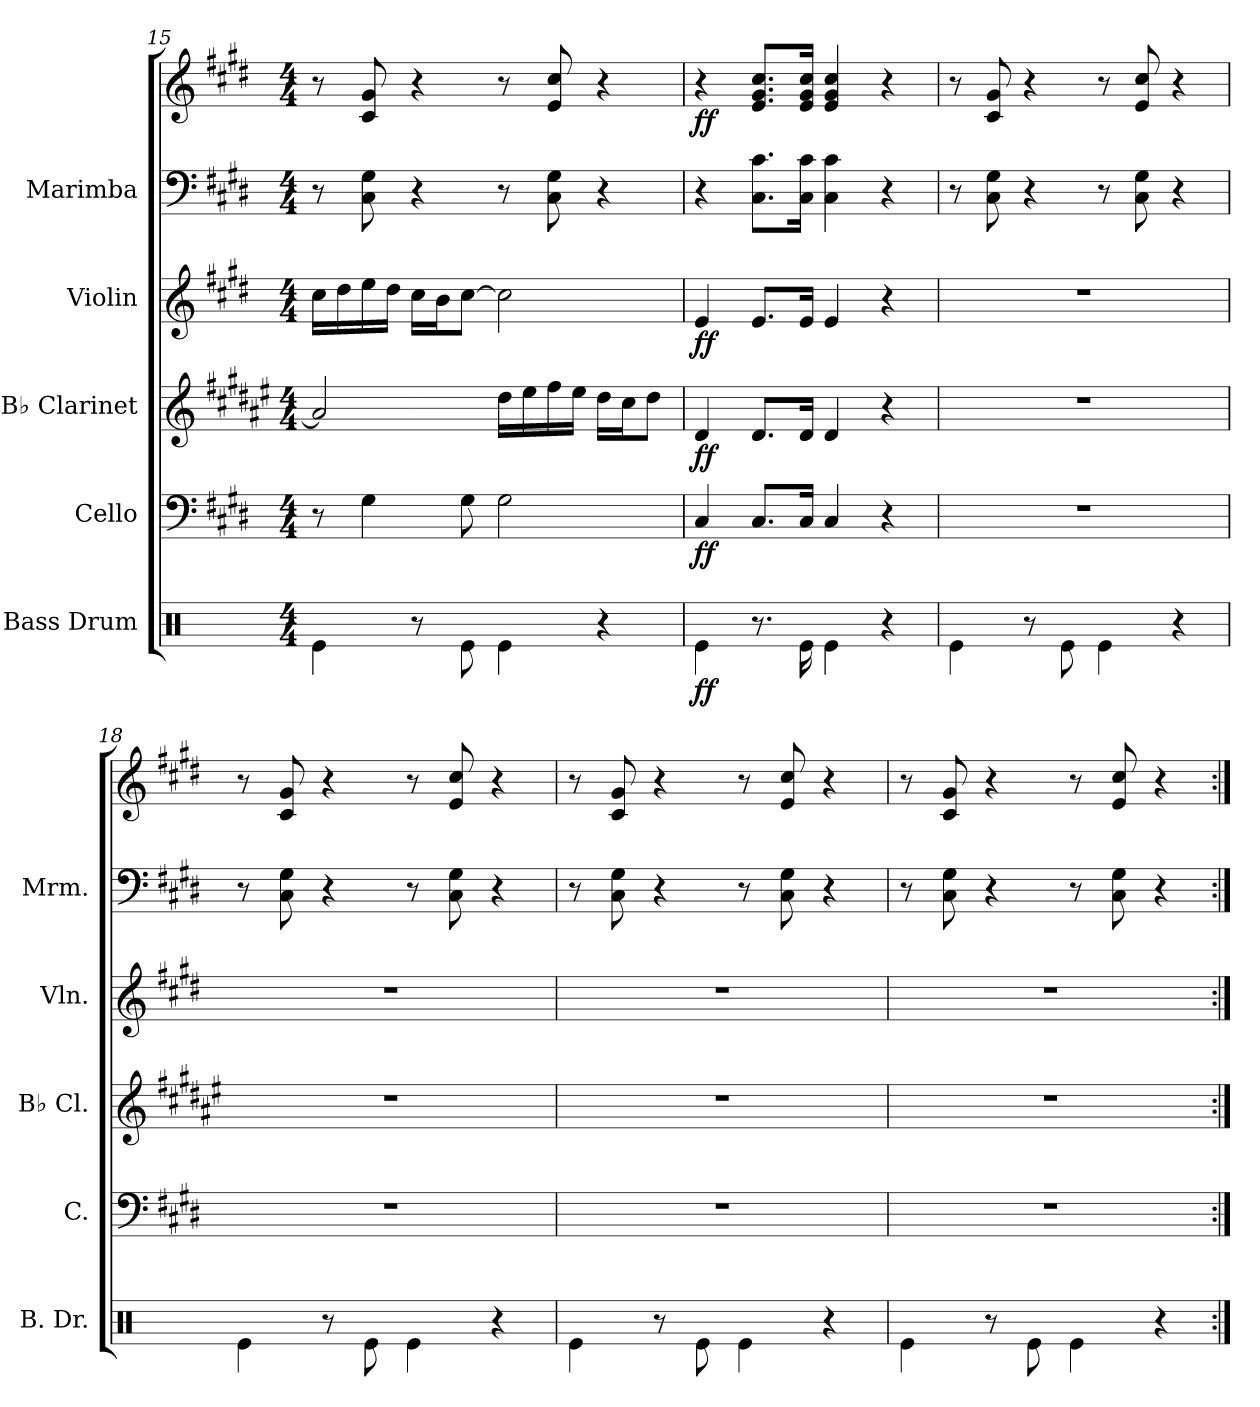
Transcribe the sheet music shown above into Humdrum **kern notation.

**kern	**dynam	**kern	**dynam	**kern	**dynam	**kern	**dynam	**kern	**kern	**dynam
*part5	*part5	*part4	*part4	*part3	*part3	*part2	*part2	*part1	*part1	*part1
*staff6	*staff6	*staff5	*staff5	*staff4	*staff4	*staff3	*staff3	*staff2	*staff1	*staff1/2
*I"Bass Drum	*	*I"Cello	*	*I"B♭ Clarinet	*	*I"Violin	*	*I"Marimba	*	*
*I'B. Dr.	*	*I'C.	*	*I'B♭ Cl.	*	*I'Vln.	*	*I'Mrm.	*	*
*clefX	*	*clefF4	*	*clefG2	*	*clefG2	*	*clefF4	*clefG2	*
*	*	*	*	*ITrd1c2	*	*	*	*	*	*
*k[]	*	*k[f#c#g#d#]	*	*k[f#c#g#d#]	*	*k[f#c#g#d#]	*	*k[f#c#g#d#]	*k[f#c#g#d#]	*
*M4/4	*	*M4/4	*	*M4/4	*	*M4/4	*	*M4/4	*M4/4	*
=15	=15	=15	=15	=15	=15	=15	=15	=15	=15	=15
4Re\	.	8r	.	2g#/]	.	16cc#\LL	.	8r	8r	.
.	.	.	.	.	.	16dd#\	.	.	.	.
.	.	4G#\	.	.	.	16ee\	.	8C#\ 8G#\	8c#/ 8g#/	.
.	.	.	.	.	.	16dd#\JJ	.	.	.	.
8r	.	.	.	.	.	16cc#\LL	.	4r	4r	.
.	.	.	.	.	.	16b\J	.	.	.	.
8Re\	.	8G#\	.	.	.	[8cc#\J	.	.	.	.
4Re\	.	2G#\	.	16cc#\LL	.	2cc#\]	.	8r	8r	.
.	.	.	.	16dd#\	.	.	.	.	.	.
.	.	.	.	16ee\	.	.	.	8C#\ 8G#\	8e/ 8cc#/	.
.	.	.	.	16dd#\JJ	.	.	.	.	.	.
4r	.	.	.	16cc#\LL	.	.	.	4r	4r	.
.	.	.	.	16b\J	.	.	.	.	.	.
.	.	.	.	8cc#\J	.	.	.	.	.	.
=16	=16	=16	=16	=16	=16	=16	=16	=16	=16	=16
!	!LO:DY:b	!	!LO:DY:b	!	!LO:DY:b	!	!LO:DY:b	!	!	!LO:DY:b
4Re\	ff	4C#/	ff	4c#/	ff	4e/	ff	4r	4r	ff
8.r	.	8.C#/L	.	8.c#/L	.	8.e/L	.	8.C#\ 8.c#\L	8.e/ 8.g#/ 8.cc#/L	.
16Re\	.	16C#/Jk	.	16c#/Jk	.	16e/Jk	.	16C#\ 16c#\Jk	16e/ 16g#/ 16cc#/Jk	.
4Re\	.	4C#/	.	4c#/	.	4e/	.	4C#\ 4c#\	4e/ 4g#/ 4cc#/	.
4r	.	4r	.	4r	.	4r	.	4r	4r	.
!!LO:LB:g=z
=17	=17	=17	=17	=17	=17	=17	=17	=17	=17	=17
4Re\	.	1r	.	1r	.	1r	.	8r	8r	.
.	.	.	.	.	.	.	.	8C#\ 8G#\	8c#/ 8g#/	.
8r	.	.	.	.	.	.	.	4r	4r	.
8Re\	.	.	.	.	.	.	.	.	.	.
4Re\	.	.	.	.	.	.	.	8r	8r	.
.	.	.	.	.	.	.	.	8C#\ 8G#\	8e/ 8cc#/	.
4r	.	.	.	.	.	.	.	4r	4r	.
=18	=18	=18	=18	=18	=18	=18	=18	=18	=18	=18
4Re\	.	1r	.	1r	.	1r	.	8r	8r	.
.	.	.	.	.	.	.	.	8C#\ 8G#\	8c#/ 8g#/	.
8r	.	.	.	.	.	.	.	4r	4r	.
8Re\	.	.	.	.	.	.	.	.	.	.
4Re\	.	.	.	.	.	.	.	8r	8r	.
.	.	.	.	.	.	.	.	8C#\ 8G#\	8e/ 8cc#/	.
4r	.	.	.	.	.	.	.	4r	4r	.
=19	=19	=19	=19	=19	=19	=19	=19	=19	=19	=19
4Re\	.	1r	.	1r	.	1r	.	8r	8r	.
.	.	.	.	.	.	.	.	8C#\ 8G#\	8c#/ 8g#/	.
8r	.	.	.	.	.	.	.	4r	4r	.
8Re\	.	.	.	.	.	.	.	.	.	.
4Re\	.	.	.	.	.	.	.	8r	8r	.
.	.	.	.	.	.	.	.	8C#\ 8G#\	8e/ 8cc#/	.
4r	.	.	.	.	.	.	.	4r	4r	.
=20	=20	=20	=20	=20	=20	=20	=20	=20	=20	=20
4Re\	.	1r	.	1r	.	1r	.	8r	8r	.
.	.	.	.	.	.	.	.	8C#\ 8G#\	8c#/ 8g#/	.
8r	.	.	.	.	.	.	.	4r	4r	.
8Re\	.	.	.	.	.	.	.	.	.	.
4Re\	.	.	.	.	.	.	.	8r	8r	.
.	.	.	.	.	.	.	.	8C#\ 8G#\	8e/ 8cc#/	.
4r	.	.	.	.	.	.	.	4r	4r	.
=:|!	=:|!	=:|!	=:|!	=:|!	=:|!	=:|!	=:|!	=:|!	=:|!	=:|!
*-	*-	*-	*-	*-	*-	*-	*-	*-	*-	*-
